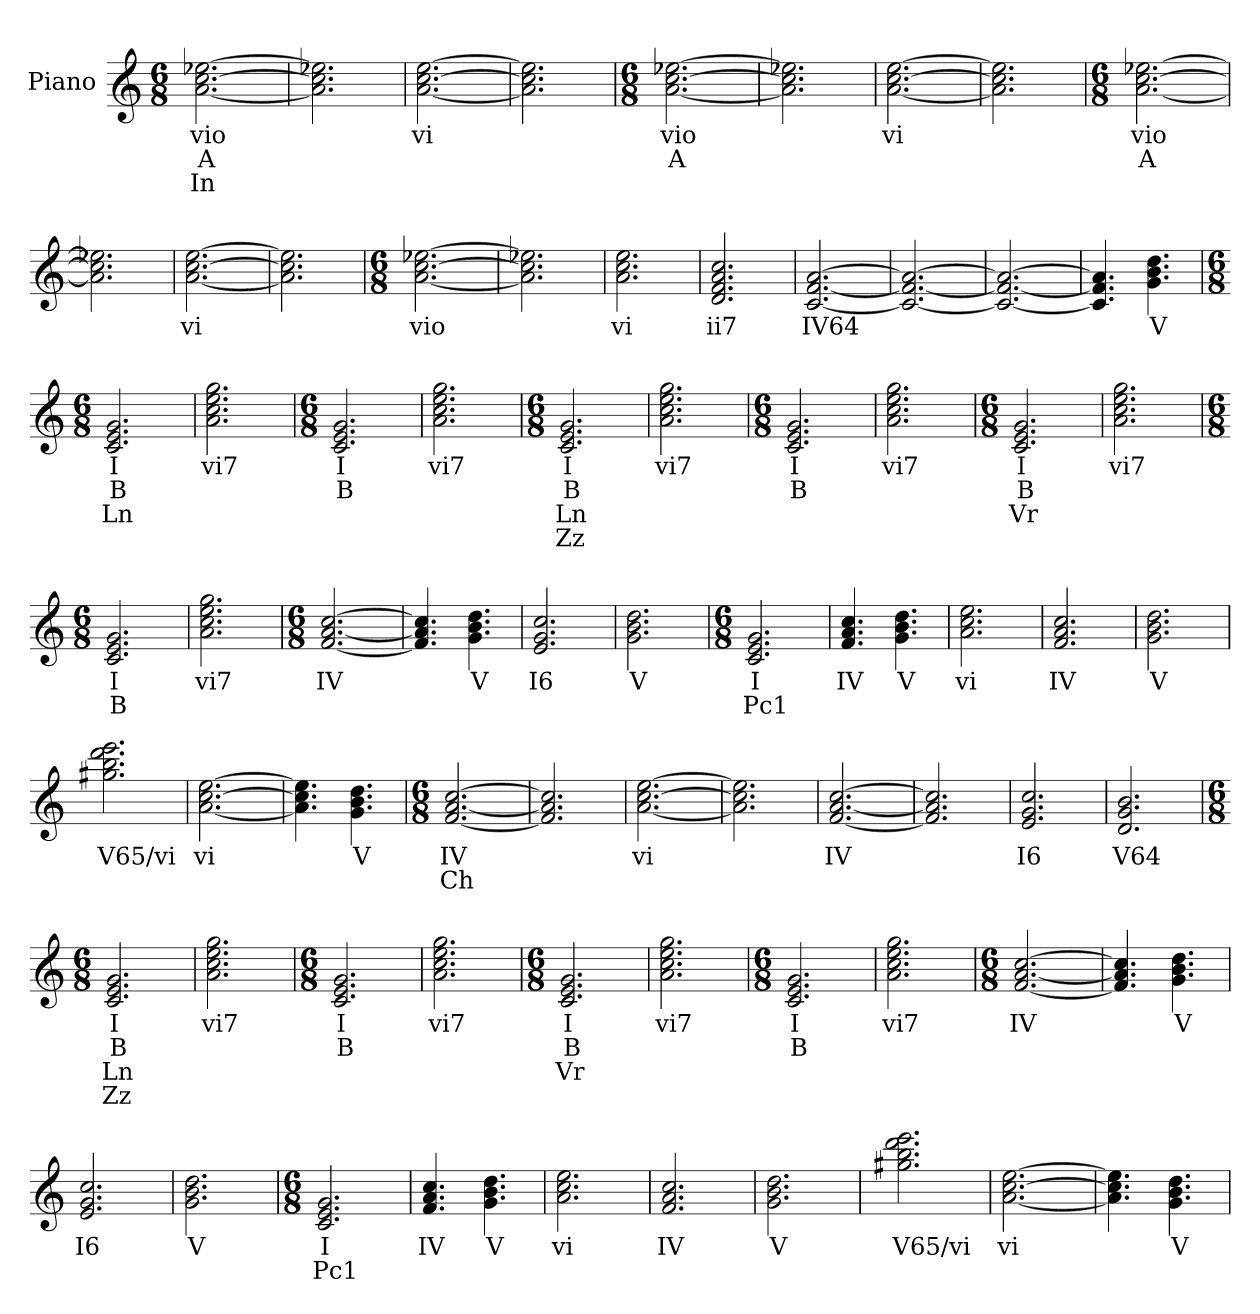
**kern	**text	**text	**text	**text
*part1	*part1	*part1	*part1	*part1
*staff1	*staff1	*staff1	*staff1	*staff1
*I"Piano	*	*	*	*
*I'Pno	*	*	*	*
*k[]	*	*	*	*
*C:	*	*	*	*
*M6/8	*	*	*	*
=	=	=	=	=
[2.a [2.cc [2.ee-X	vio	A	In	.
=	=	=	=	=
*k[]	*	*	*	*
*C:	*	*	*	*
2.a] 2.cc] 2.ee-X]	.	.	.	.
=	=	=	=	=
*k[]	*	*	*	*
*C:	*	*	*	*
[2.a [2.cc [2.ee	vi	.	.	.
=	=	=	=	=
*k[]	*	*	*	*
*C:	*	*	*	*
2.a] 2.cc] 2.ee]	.	.	.	.
=	=	=	=	=
*k[]	*	*	*	*
*C:	*	*	*	*
*M6/8	*	*	*	*
[2.a [2.cc [2.ee-X	vio	A	.	.
=	=	=	=	=
*k[]	*	*	*	*
*C:	*	*	*	*
2.a] 2.cc] 2.ee-X]	.	.	.	.
=	=	=	=	=
*k[]	*	*	*	*
*C:	*	*	*	*
[2.a [2.cc [2.ee	vi	.	.	.
=	=	=	=	=
*k[]	*	*	*	*
*C:	*	*	*	*
2.a] 2.cc] 2.ee]	.	.	.	.
=	=	=	=	=
*k[]	*	*	*	*
*C:	*	*	*	*
*M6/8	*	*	*	*
[2.a [2.cc [2.ee-X	vio	A	.	.
=	=	=	=	=
*k[]	*	*	*	*
*C:	*	*	*	*
2.a] 2.cc] 2.ee-X]	.	.	.	.
=	=	=	=	=
*k[]	*	*	*	*
*C:	*	*	*	*
[2.a [2.cc [2.ee	vi	.	.	.
=	=	=	=	=
*k[]	*	*	*	*
*C:	*	*	*	*
2.a] 2.cc] 2.ee]	.	.	.	.
=	=	=	=	=
*k[]	*	*	*	*
*C:	*	*	*	*
*M6/8	*	*	*	*
[2.a [2.cc [2.ee-X	vio	.	.	.
=	=	=	=	=
*k[]	*	*	*	*
*C:	*	*	*	*
2.a] 2.cc] 2.ee-X]	.	.	.	.
=	=	=	=	=
*k[]	*	*	*	*
*C:	*	*	*	*
2.a 2.cc 2.ee	vi	.	.	.
=	=	=	=	=
*k[]	*	*	*	*
*C:	*	*	*	*
2.d 2.f 2.a 2.cc	ii7	.	.	.
=	=	=	=	=
*k[]	*	*	*	*
*C:	*	*	*	*
[2.c [2.f [2.a	IV64	.	.	.
=	=	=	=	=
*k[]	*	*	*	*
*C:	*	*	*	*
2.c_ 2.f_ 2.a_	.	.	.	.
=	=	=	=	=
*k[]	*	*	*	*
*C:	*	*	*	*
2.c_ 2.f_ 2.a_	.	.	.	.
=	=	=	=	=
*k[]	*	*	*	*
*C:	*	*	*	*
4.c] 4.f] 4.a]	.	.	.	.
4.g 4.b 4.dd	V	.	.	.
=	=	=	=	=
*k[]	*	*	*	*
*C:	*	*	*	*
*M6/8	*	*	*	*
2.c 2.e 2.g	I	B	Ln	.
=	=	=	=	=
*k[]	*	*	*	*
*C:	*	*	*	*
2.a 2.cc 2.ee 2.gg	vi7	.	.	.
=	=	=	=	=
*k[]	*	*	*	*
*C:	*	*	*	*
*M6/8	*	*	*	*
2.c 2.e 2.g	I	B	.	.
=	=	=	=	=
*k[]	*	*	*	*
*C:	*	*	*	*
2.a 2.cc 2.ee 2.gg	vi7	.	.	.
=	=	=	=	=
*k[]	*	*	*	*
*C:	*	*	*	*
*M6/8	*	*	*	*
2.c 2.e 2.g	I	B	Ln	Zz
=	=	=	=	=
*k[]	*	*	*	*
*C:	*	*	*	*
2.a 2.cc 2.ee 2.gg	vi7	.	.	.
=	=	=	=	=
*k[]	*	*	*	*
*C:	*	*	*	*
*M6/8	*	*	*	*
2.c 2.e 2.g	I	B	.	.
=	=	=	=	=
*k[]	*	*	*	*
*C:	*	*	*	*
2.a 2.cc 2.ee 2.gg	vi7	.	.	.
=	=	=	=	=
*k[]	*	*	*	*
*C:	*	*	*	*
*M6/8	*	*	*	*
2.c 2.e 2.g	I	B	Vr	.
=	=	=	=	=
*k[]	*	*	*	*
*C:	*	*	*	*
2.a 2.cc 2.ee 2.gg	vi7	.	.	.
=	=	=	=	=
*k[]	*	*	*	*
*C:	*	*	*	*
*M6/8	*	*	*	*
2.c 2.e 2.g	I	B	.	.
=	=	=	=	=
*k[]	*	*	*	*
*C:	*	*	*	*
2.a 2.cc 2.ee 2.gg	vi7	.	.	.
=	=	=	=	=
*k[]	*	*	*	*
*C:	*	*	*	*
*M6/8	*	*	*	*
[2.f [2.a [2.cc	IV	.	.	.
=	=	=	=	=
*k[]	*	*	*	*
*C:	*	*	*	*
4.f] 4.a] 4.cc]	.	.	.	.
4.g 4.b 4.dd	V	.	.	.
=	=	=	=	=
*k[]	*	*	*	*
*C:	*	*	*	*
2.e 2.g 2.cc	I6	.	.	.
=	=	=	=	=
*k[]	*	*	*	*
*C:	*	*	*	*
2.g 2.b 2.dd	V	.	.	.
=	=	=	=	=
*k[]	*	*	*	*
*C:	*	*	*	*
*M6/8	*	*	*	*
2.c 2.e 2.g	I	Pc1	.	.
=	=	=	=	=
*k[]	*	*	*	*
*C:	*	*	*	*
4.f 4.a 4.cc	IV	.	.	.
4.g 4.b 4.dd	V	.	.	.
=	=	=	=	=
*k[]	*	*	*	*
*C:	*	*	*	*
2.a 2.cc 2.ee	vi	.	.	.
=	=	=	=	=
*k[]	*	*	*	*
*C:	*	*	*	*
2.f 2.a 2.cc	IV	.	.	.
=	=	=	=	=
*k[]	*	*	*	*
*C:	*	*	*	*
2.g 2.b 2.dd	V	.	.	.
=	=	=	=	=
*k[]	*	*	*	*
*C:	*	*	*	*
2.gg#X 2.bb 2.ddd 2.eee	V65/vi	.	.	.
=	=	=	=	=
*k[]	*	*	*	*
*C:	*	*	*	*
[2.a [2.cc [2.ee	vi	.	.	.
=	=	=	=	=
*k[]	*	*	*	*
*C:	*	*	*	*
4.a] 4.cc] 4.ee]	.	.	.	.
4.g 4.b 4.dd	V	.	.	.
=	=	=	=	=
*k[]	*	*	*	*
*C:	*	*	*	*
*M6/8	*	*	*	*
[2.f [2.a [2.cc	IV	Ch	.	.
=	=	=	=	=
*k[]	*	*	*	*
*C:	*	*	*	*
2.f] 2.a] 2.cc]	.	.	.	.
=	=	=	=	=
*k[]	*	*	*	*
*C:	*	*	*	*
[2.a [2.cc [2.ee	vi	.	.	.
=	=	=	=	=
*k[]	*	*	*	*
*C:	*	*	*	*
2.a] 2.cc] 2.ee]	.	.	.	.
=	=	=	=	=
*k[]	*	*	*	*
*C:	*	*	*	*
[2.f [2.a [2.cc	IV	.	.	.
=	=	=	=	=
*k[]	*	*	*	*
*C:	*	*	*	*
2.f] 2.a] 2.cc]	.	.	.	.
=	=	=	=	=
*k[]	*	*	*	*
*C:	*	*	*	*
2.e 2.g 2.cc	I6	.	.	.
=	=	=	=	=
*k[]	*	*	*	*
*C:	*	*	*	*
2.d 2.g 2.b	V64	.	.	.
=	=	=	=	=
*k[]	*	*	*	*
*C:	*	*	*	*
*M6/8	*	*	*	*
2.c 2.e 2.g	I	B	Ln	Zz
=	=	=	=	=
*k[]	*	*	*	*
*C:	*	*	*	*
2.a 2.cc 2.ee 2.gg	vi7	.	.	.
=	=	=	=	=
*k[]	*	*	*	*
*C:	*	*	*	*
*M6/8	*	*	*	*
2.c 2.e 2.g	I	B	.	.
=	=	=	=	=
*k[]	*	*	*	*
*C:	*	*	*	*
2.a 2.cc 2.ee 2.gg	vi7	.	.	.
=	=	=	=	=
*k[]	*	*	*	*
*C:	*	*	*	*
*M6/8	*	*	*	*
2.c 2.e 2.g	I	B	Vr	.
=	=	=	=	=
*k[]	*	*	*	*
*C:	*	*	*	*
2.a 2.cc 2.ee 2.gg	vi7	.	.	.
=	=	=	=	=
*k[]	*	*	*	*
*C:	*	*	*	*
*M6/8	*	*	*	*
2.c 2.e 2.g	I	B	.	.
=	=	=	=	=
*k[]	*	*	*	*
*C:	*	*	*	*
2.a 2.cc 2.ee 2.gg	vi7	.	.	.
=	=	=	=	=
*k[]	*	*	*	*
*C:	*	*	*	*
*M6/8	*	*	*	*
[2.f [2.a [2.cc	IV	.	.	.
=	=	=	=	=
*k[]	*	*	*	*
*C:	*	*	*	*
4.f] 4.a] 4.cc]	.	.	.	.
4.g 4.b 4.dd	V	.	.	.
=	=	=	=	=
*k[]	*	*	*	*
*C:	*	*	*	*
2.e 2.g 2.cc	I6	.	.	.
=	=	=	=	=
*k[]	*	*	*	*
*C:	*	*	*	*
2.g 2.b 2.dd	V	.	.	.
=	=	=	=	=
*k[]	*	*	*	*
*C:	*	*	*	*
*M6/8	*	*	*	*
2.c 2.e 2.g	I	Pc1	.	.
=	=	=	=	=
*k[]	*	*	*	*
*C:	*	*	*	*
4.f 4.a 4.cc	IV	.	.	.
4.g 4.b 4.dd	V	.	.	.
=	=	=	=	=
*k[]	*	*	*	*
*C:	*	*	*	*
2.a 2.cc 2.ee	vi	.	.	.
=	=	=	=	=
*k[]	*	*	*	*
*C:	*	*	*	*
2.f 2.a 2.cc	IV	.	.	.
=	=	=	=	=
*k[]	*	*	*	*
*C:	*	*	*	*
2.g 2.b 2.dd	V	.	.	.
=	=	=	=	=
*k[]	*	*	*	*
*C:	*	*	*	*
2.gg#X 2.bb 2.ddd 2.eee	V65/vi	.	.	.
=	=	=	=	=
*k[]	*	*	*	*
*C:	*	*	*	*
[2.a [2.cc [2.ee	vi	.	.	.
=	=	=	=	=
*k[]	*	*	*	*
*C:	*	*	*	*
4.a] 4.cc] 4.ee]	.	.	.	.
4.g 4.b 4.dd	V	.	.	.
=	=	=	=	=
*-	*-	*-	*-	*-
